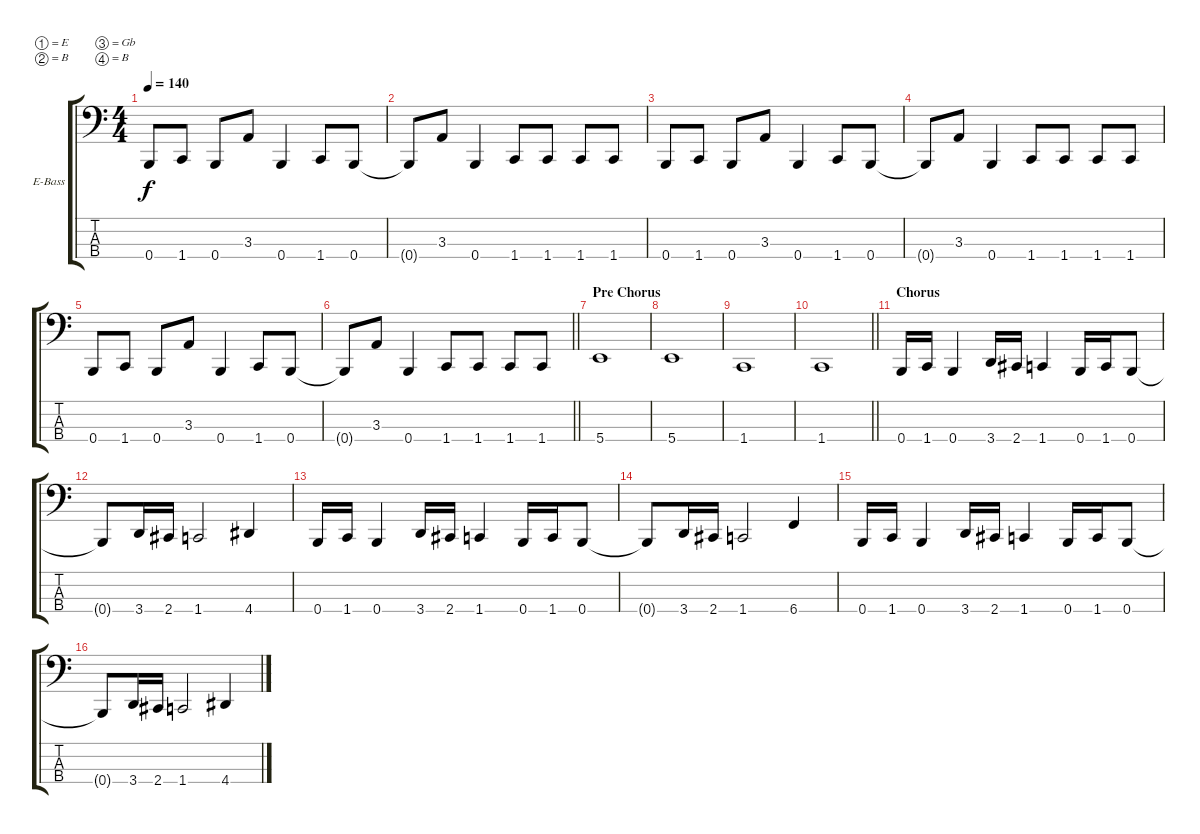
\bracketExtendMode groupsimilarinstruments
\firstSystemTrackNameOrientation horizontal
\otherSystemsTrackNameOrientation horizontal
\track ("Adam Duce" "E-Bass") {instrument electricbasspick}
\staff {score tabs}
\tuning (E2 B1 Gb1 B0)
\ts (4 4)
\tempo 140
\clef f4
\ks c
0.4.8{dy f} 1.4.8 0.4.8 3.3.8 0.4.4 1.4.8 0.4.8 |
0.4{t}.8 3.3.8 0.4.4 1.4.8 1.4.8 1.4.8 1.4.8 |
0.4.8 1.4.8 0.4.8 3.3.8 0.4.4 1.4.8 0.4.8 |
0.4{t}.8 3.3.8 0.4.4 1.4.8 1.4.8 1.4.8 1.4.8 |
0.4.8 1.4.8 0.4.8 3.3.8 0.4.4 1.4.8 0.4.8 |
\barLineRight lightlight
0.4{t}.8 3.3.8 0.4.4 1.4.8 1.4.8 1.4.8 1.4.8 |
\section ("" "Pre Chorus")
5.4.1 |
5.4.1 |
1.4.1 |
\barLineRight lightlight
1.4.1 |
\section ("" "Chorus")
0.4.16 1.4.16 0.4.4 3.4.16 2.4.16 1.4.4 0.4.16 1.4.16 0.4.8 |
0.4{t}.8 3.4.16 2.4.16 1.4.2 4.4.4 |
0.4.16 1.4.16 0.4.4 3.4.16 2.4.16 1.4.4 0.4.16 1.4.16 0.4.8 |
0.4{t}.8 3.4.16 2.4.16 1.4.2 6.4.4 |
0.4.16 1.4.16 0.4.4 3.4.16 2.4.16 1.4.4 0.4.16 1.4.16 0.4.8 |
0.4{t}.8 3.4.16 2.4.16 1.4.2 4.4.4
